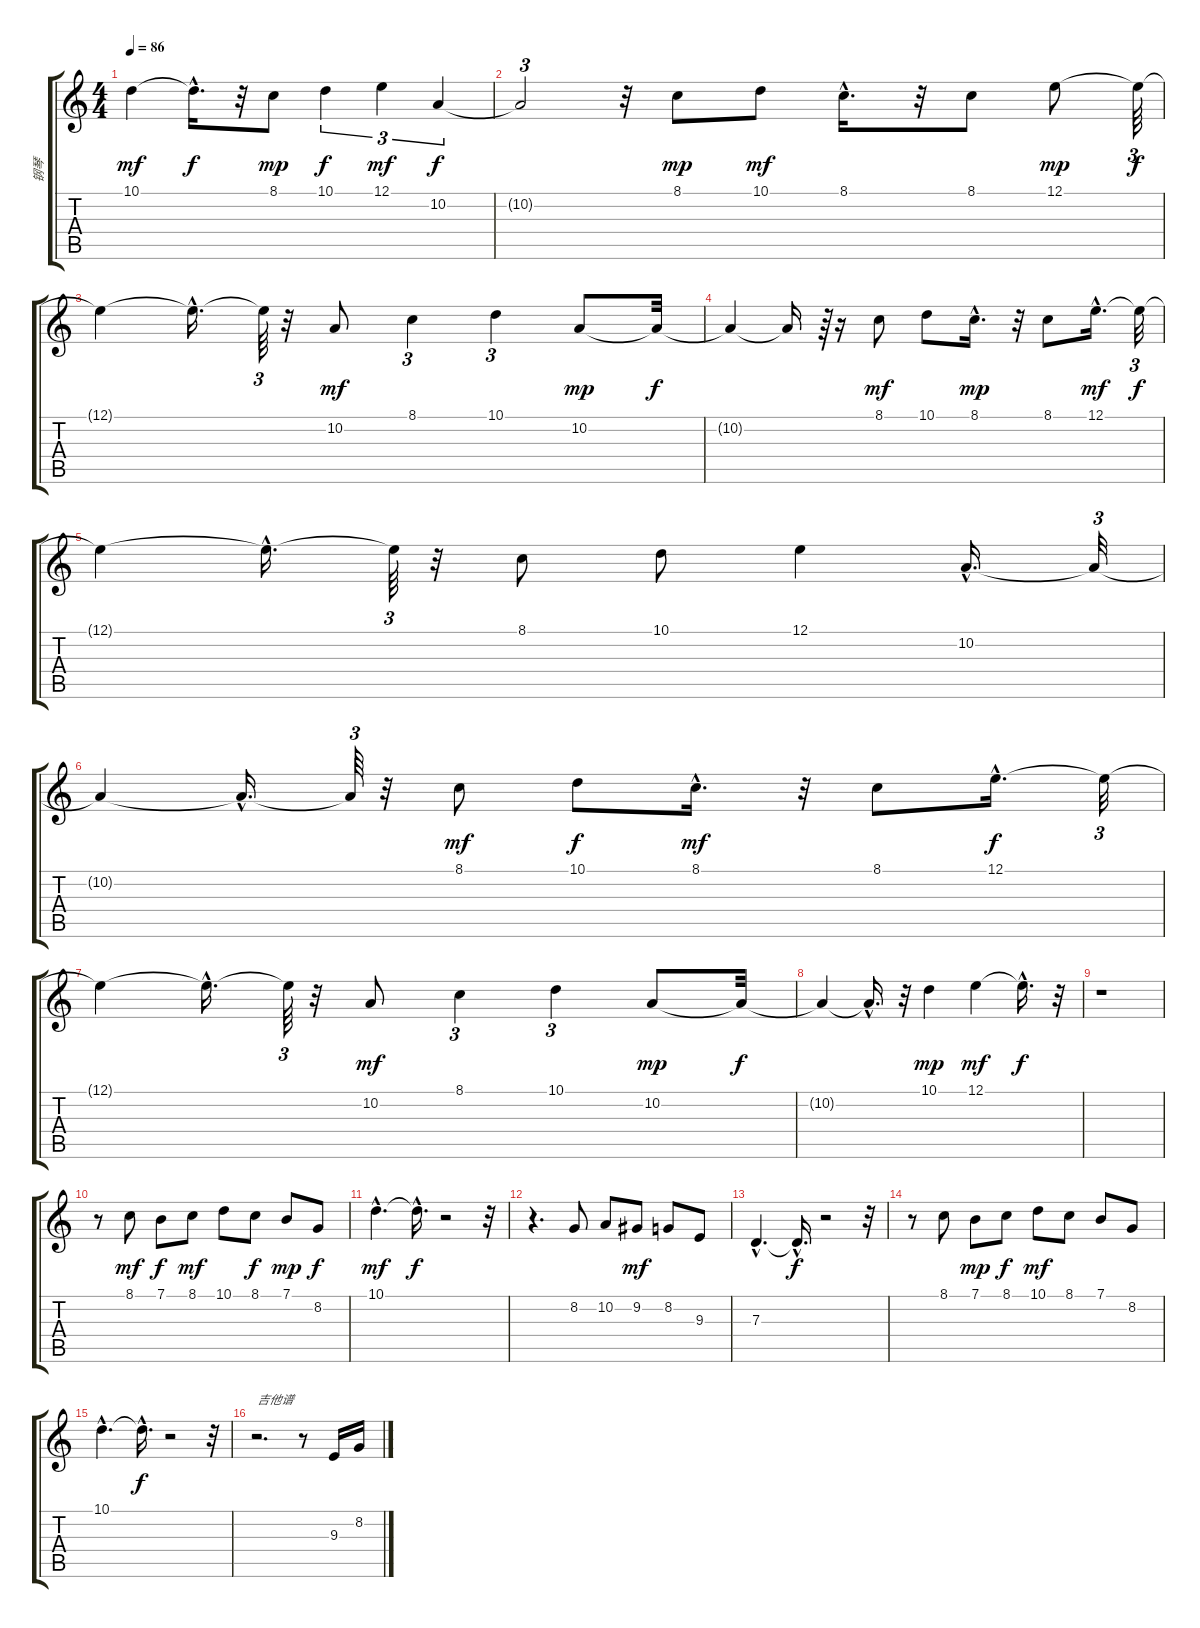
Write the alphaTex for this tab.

\track ("钢琴" "钢琴") {instrument electricgrandpiano}
\staff {score tabs}
\tuning (E4 B3 G3 D3 A2 E2) {hide}
\ts (4 4)
\tempo 86
\clef g2
\ks c
10.1.4{dy mf volume 16 instrument electricgrandpiano} 10.1{hac t}.16{d dy f} r.32 8.1.8{dy mp} 10.1.4{tu (3 2) dy f} 12.1.4{tu (3 2) dy mf} 10.2.4{tu (3 2) dy f} |
10.2{t}.2{tu (3 2)} r.32 8.1.8{dy mp} 10.1.8{dy mf} 8.1{hac}.16{d} r.32 8.1.8 12.1.8{dy mp} 12.1{t}.64{tu (3 2) dy f} |
12.1{t}.4 12.1{hac t}.16{d} 12.1{t}.64{tu (3 2)} r.32 10.2.8{dy mf} 8.1.4{tu (3 2)} 10.1.4{tu (3 2)} 10.2.8{dy mp} 10.2{t}.32{dy f} |
10.2{t}.4 10.2{t}.16 r.64{tu (3 2)} r.16 8.1.8{dy mf} 10.1.8 8.1{hac}.16{d dy mp} r.32 8.1.8 12.1{hac}.16{d dy mf} 12.1{t}.32{tu (3 2) dy f} |
12.1{t}.4 12.1{hac t}.16{d} 12.1{t}.64{tu (3 2)} r.32 8.1.8 10.1.8 12.1.4 10.2{hac}.16{d} 10.2{t}.32{tu (3 2)} |
10.2{t}.4 10.2{hac t}.16{d} 10.2{t}.64{tu (3 2)} r.32 8.1.8{dy mf} 10.1.8{dy f} 8.1{hac}.16{d dy mf} r.32 8.1.8 12.1{hac}.16{d dy f} 12.1{t}.32{tu (3 2)} |
12.1{t}.4 12.1{hac t}.16{d} 12.1{t}.64{tu (3 2)} r.32 10.2.8{dy mf} 8.1.4{tu (3 2)} 10.1.4{tu (3 2)} 10.2.8{dy mp} 10.2{t}.32{dy f} |
10.2{t}.4 10.2{hac t}.16{d} r.32 10.1.4{dy mp} 12.1.4{dy mf} 12.1{hac t}.16{d dy f} r.32 |
r.1{volume 11} |
r.8 8.1.8{dy mf} 7.1.8{dy f} 8.1.8{dy mf} 10.1.8 8.1.8{dy f} 7.1.8{dy mp} 8.2.8{dy f} |
10.1{hac}.4{d dy mf} 10.1{hac t}.16{d dy f} r.2 r.32 |
r.4{d} 8.2.8 10.2.8 9.2.8{dy mf} 8.2.8 9.3.8 |
7.3{hac}.4{d} 7.3{hac t}.16{d dy f} r.2 r.32 |
r.8 8.1.8 7.1.8{dy mp} 8.1.8{dy f} 10.1.8{dy mf} 8.1.8 7.1.8 8.2.8 |
10.1{hac}.4{d} 10.1{hac t}.16{d dy f} r.2 r.32 |
r.2{d txt "吉他谱"} r.8 9.3.16 8.2.16
